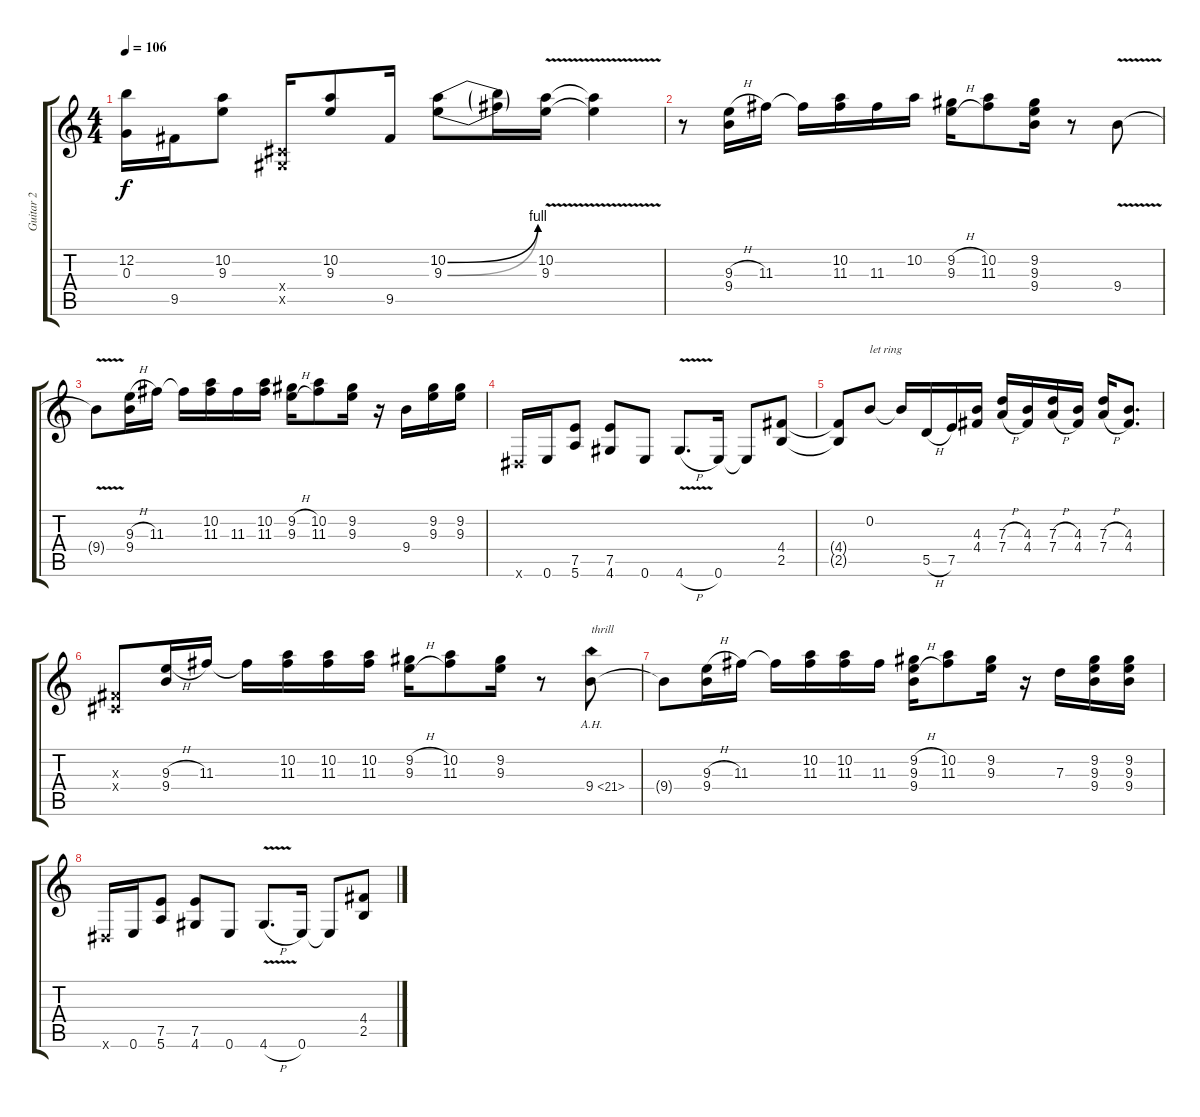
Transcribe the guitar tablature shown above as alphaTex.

\track ("Guitar 2" "Guitar 2") {instrument distortionguitar}
\staff {score tabs}
\tuning (E4 B3 G3 D3 A2 E2) {hide}
\ts (4 4)
\tempo 106
\clef g2
\ks c
(12.2 0.3).16{dy f} 9.5.16 (10.2 9.3).8 (-1.4{x} -1.5{x}).16 (10.2 9.3).8 9.5.16 (10.2{be (bend 0 0 60 4)} 9.3{be (bend 0 0 60 4)}).8 (10.2{t} 9.3{t}).16 (10.2{v} 9.3{v}).16 (10.2{t} 9.3{t}).4 |
r.8 (9.3{h} 9.4).16 11.3.16 11.3{t}.16 (10.2 11.3).16 11.3.16 10.2.16 (9.2{h} 9.3{h}).16 (10.2 11.3).8 (9.2 9.3 9.4).16 r.8 9.4{v}.8 |
9.4{t}.8 (9.3{h} 9.4).16 11.3.16 11.3{t}.16 (10.2 11.3).16 11.3.16 (10.2 11.3).16 (9.2{h} 9.3{h}).16 (10.2 11.3).8 (9.2 9.3).16 r.16 9.4.16 (9.2 9.3).16 (9.2 9.3).16 |
-1.6{x}.16 0.6.16 (7.5 5.6).8 (7.5 4.6).8 0.6.8 4.6{v h}.8{d} 0.6.16 0.6{t}.8 (4.4 2.5).8 |
(4.4{t} 2.5{t}).8 0.2.8{txt "let ring"} 0.2{t}.16 5.5{h}.16 7.5.16 (4.3 4.4).16 (7.3{h} 7.4{h}).16 (4.3 4.4).16 (7.3{h} 7.4{h}).16 (4.3 4.4).16 (7.3{h} 7.4{h}).16 (4.3 4.4).8{d} |
(-1.3{x} -1.4{x}).8 (9.3{h} 9.4).16 11.3.16 11.3{t}.16 (10.2 11.3).16 (10.2 11.3).16 (10.2 11.3).16 (9.2{h} 9.3{h}).16 (10.2 11.3).8 (9.2 9.3).16 r.8 9.4{ah 12}.8{txt "thrill"} |
9.4{t}.8 (9.3{h} 9.4).16 11.3.16 11.3{t}.16 (10.2 11.3).16 (10.2 11.3).16 11.3.16 (9.2{h} 9.3{h} 9.4).16 (10.2 11.3).8 (9.2 9.3).16 r.16 7.3.16 (9.2 9.3 9.4).16 (9.2 9.3 9.4).16 |
-1.6{x}.16 0.6.16 (7.5 5.6).8 (7.5 4.6).8 0.6.8 4.6{v h}.8{d} 0.6.16 0.6{t}.8 (4.4 2.5).8
